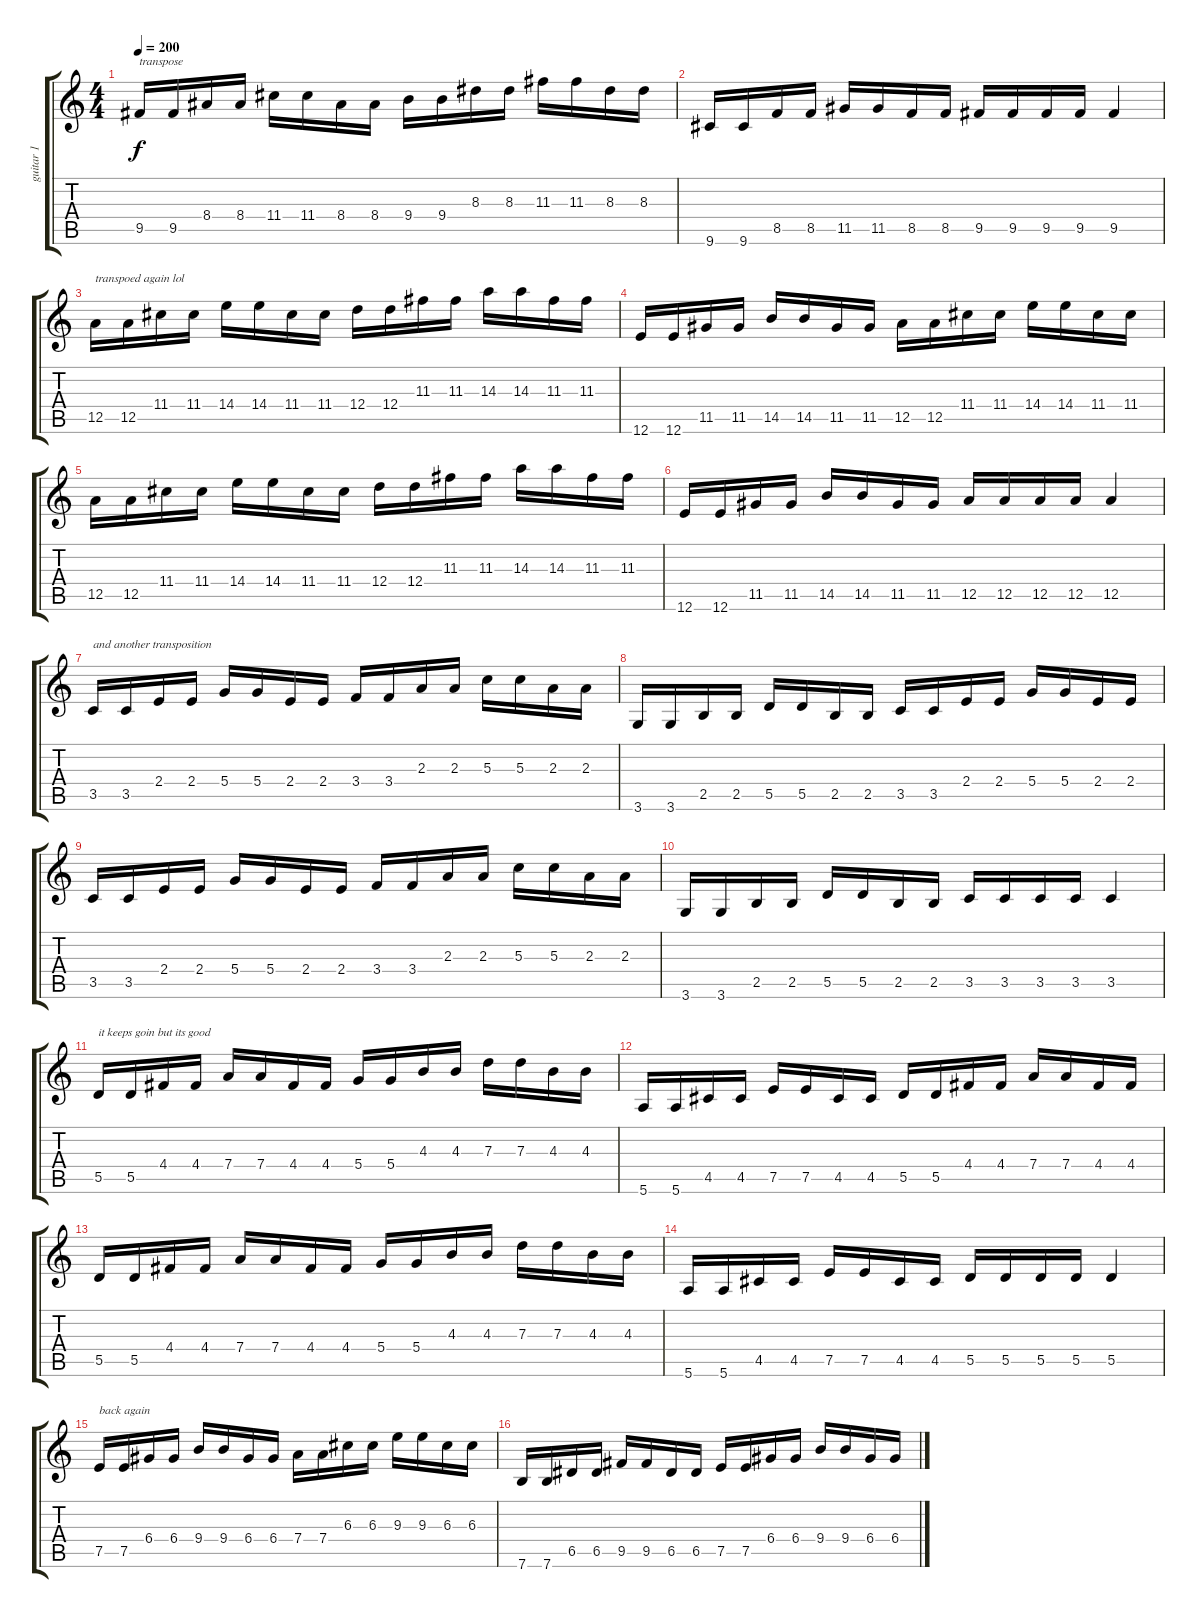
\track ("guitar 1" "guitar 1") {instrument distortionguitar}
\staff {score tabs}
\tuning (E4 B3 G3 D3 A2 E2) {hide}
\ts (4 4)
\tempo 200
\clef g2
\ks c
9.5.16{txt "transpose" dy f} 9.5.16 8.4.16 8.4.16 11.4.16 11.4.16 8.4.16 8.4.16 9.4.16 9.4.16 8.3.16 8.3.16 11.3.16 11.3.16 8.3.16 8.3.16 |
9.6.16 9.6.16 8.5.16 8.5.16 11.5.16 11.5.16 8.5.16 8.5.16 9.5.16 9.5.16 9.5.16 9.5.16 9.5.4 |
12.5.16{txt "transpoed again lol"} 12.5.16 11.4.16 11.4.16 14.4.16 14.4.16 11.4.16 11.4.16 12.4.16 12.4.16 11.3.16 11.3.16 14.3.16 14.3.16 11.3.16 11.3.16 |
12.6.16 12.6.16 11.5.16 11.5.16 14.5.16 14.5.16 11.5.16 11.5.16 12.5.16 12.5.16 11.4.16 11.4.16 14.4.16 14.4.16 11.4.16 11.4.16 |
12.5.16 12.5.16 11.4.16 11.4.16 14.4.16 14.4.16 11.4.16 11.4.16 12.4.16 12.4.16 11.3.16 11.3.16 14.3.16 14.3.16 11.3.16 11.3.16 |
12.6.16 12.6.16 11.5.16 11.5.16 14.5.16 14.5.16 11.5.16 11.5.16 12.5.16 12.5.16 12.5.16 12.5.16 12.5.4 |
3.5.16{txt "and another transposition"} 3.5.16 2.4.16 2.4.16 5.4.16 5.4.16 2.4.16 2.4.16 3.4.16 3.4.16 2.3.16 2.3.16 5.3.16 5.3.16 2.3.16 2.3.16 |
3.6.16 3.6.16 2.5.16 2.5.16 5.5.16 5.5.16 2.5.16 2.5.16 3.5.16 3.5.16 2.4.16 2.4.16 5.4.16 5.4.16 2.4.16 2.4.16 |
3.5.16 3.5.16 2.4.16 2.4.16 5.4.16 5.4.16 2.4.16 2.4.16 3.4.16 3.4.16 2.3.16 2.3.16 5.3.16 5.3.16 2.3.16 2.3.16 |
3.6.16 3.6.16 2.5.16 2.5.16 5.5.16 5.5.16 2.5.16 2.5.16 3.5.16 3.5.16 3.5.16 3.5.16 3.5.4 |
5.5.16{txt "it keeps goin but its good"} 5.5.16 4.4.16 4.4.16 7.4.16 7.4.16 4.4.16 4.4.16 5.4.16 5.4.16 4.3.16 4.3.16 7.3.16 7.3.16 4.3.16 4.3.16 |
5.6.16 5.6.16 4.5.16 4.5.16 7.5.16 7.5.16 4.5.16 4.5.16 5.5.16 5.5.16 4.4.16 4.4.16 7.4.16 7.4.16 4.4.16 4.4.16 |
5.5.16 5.5.16 4.4.16 4.4.16 7.4.16 7.4.16 4.4.16 4.4.16 5.4.16 5.4.16 4.3.16 4.3.16 7.3.16 7.3.16 4.3.16 4.3.16 |
5.6.16 5.6.16 4.5.16 4.5.16 7.5.16 7.5.16 4.5.16 4.5.16 5.5.16 5.5.16 5.5.16 5.5.16 5.5.4 |
7.5.16{txt "back again"} 7.5.16 6.4.16 6.4.16 9.4.16 9.4.16 6.4.16 6.4.16 7.4.16 7.4.16 6.3.16 6.3.16 9.3.16 9.3.16 6.3.16 6.3.16 |
7.6.16 7.6.16 6.5.16 6.5.16 9.5.16 9.5.16 6.5.16 6.5.16 7.5.16 7.5.16 6.4.16 6.4.16 9.4.16 9.4.16 6.4.16 6.4.16
